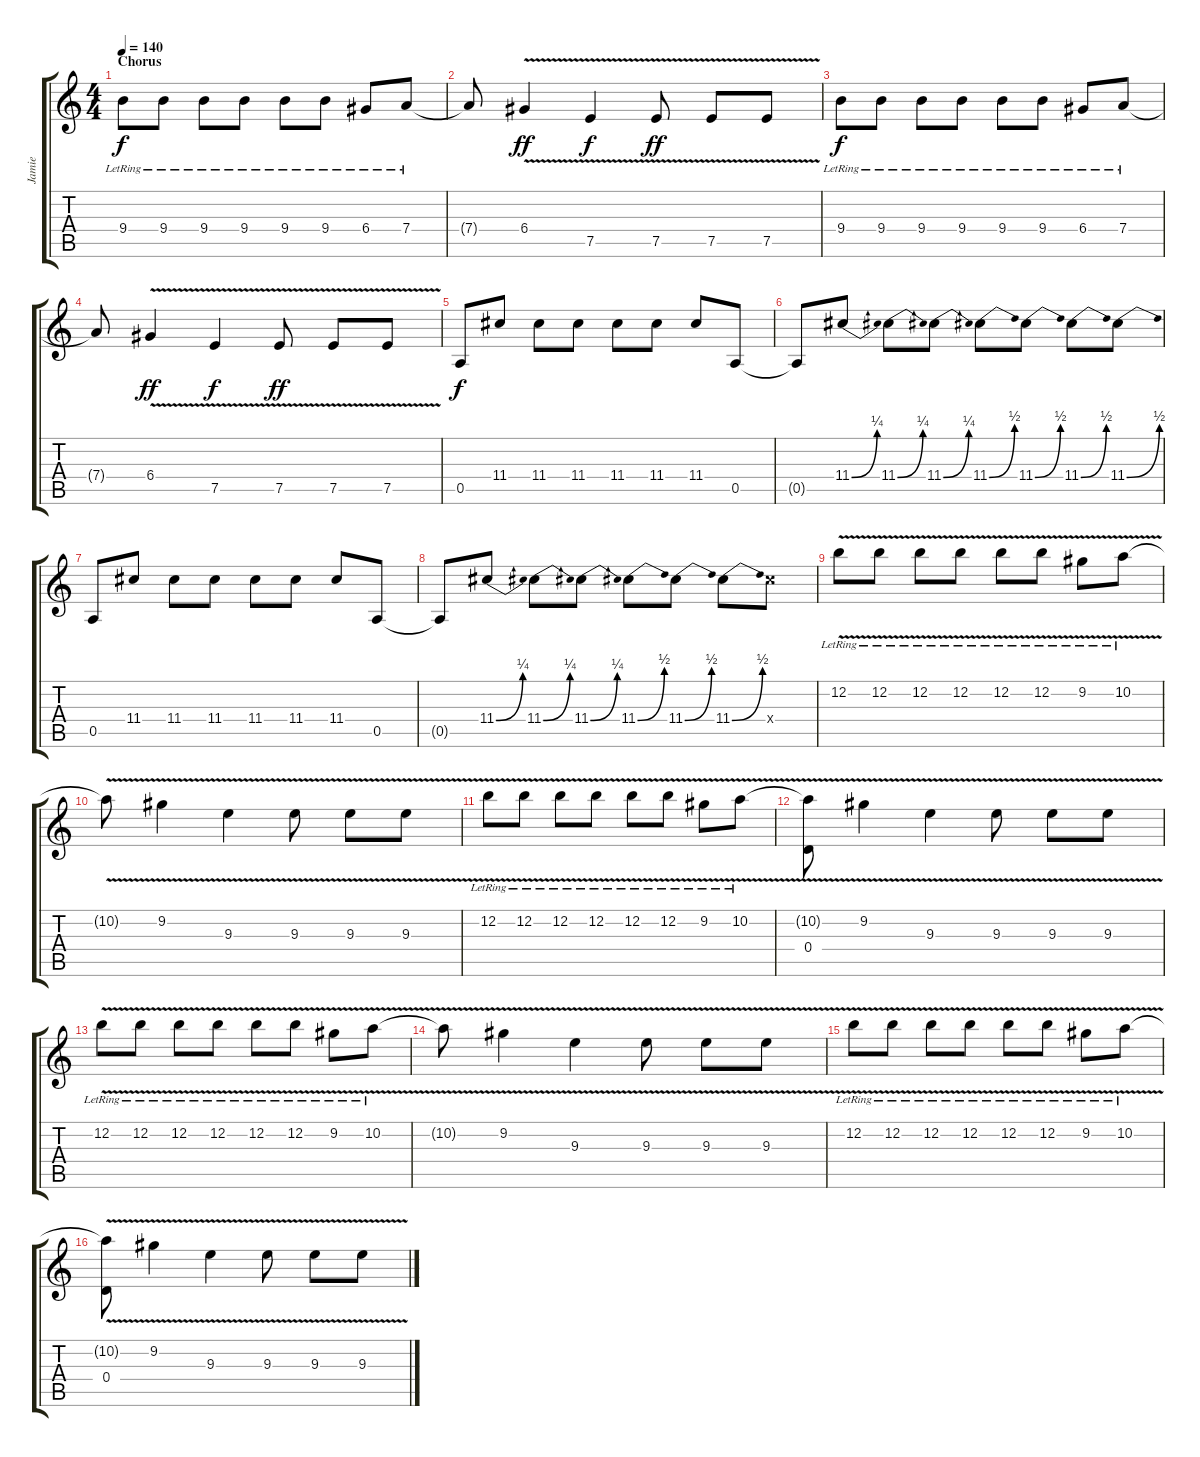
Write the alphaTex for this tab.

\track ("Jamie" "Jamie") {instrument electricguitarjazz}
\staff {score tabs}
\tuning (E4 B3 G3 D3 A2 E2) {hide}
\ts (4 4)
\section ("" "Chorus")
\tempo 140
\clef g2
\ks c
9.4{lr}.8{dy f volume 16} 9.4{lr}.8 9.4{lr}.8 9.4{lr}.8 9.4{lr}.8 9.4{lr}.8 6.4{lr}.8 7.4{lr}.8 |
7.4{t}.8 6.4{v}.4{dy ff} 7.5{v}.4{dy f} 7.5{v}.8{dy ff} 7.5{v}.8 7.5{v}.8 |
9.4{lr}.8{dy f} 9.4{lr}.8 9.4{lr}.8 9.4{lr}.8 9.4{lr}.8 9.4{lr}.8 6.4{lr}.8 7.4{lr}.8 |
7.4{t}.8 6.4{v}.4{dy ff} 7.5{v}.4{dy f} 7.5{v}.8{dy ff} 7.5{v}.8 7.5{v}.8 |
0.5.8{dy f} 11.4.8 11.4.8 11.4.8 11.4.8 11.4.8 11.4.8 0.5.8 |
0.5{t}.8 11.4{be (bend 0 0 60 1)}.8 11.4{be (bend 0 0 60 1)}.8 11.4{be (bend 0 0 60 1)}.8 11.4{be (bend 0 0 60 2)}.8 11.4{be (bend 0 0 60 2)}.8 11.4{be (bend 0 0 60 2)}.8 11.4{be (bend 0 0 60 2)}.8 |
0.5.8 11.4.8 11.4.8 11.4.8 11.4.8 11.4.8 11.4.8 0.5.8 |
0.5{t}.8 11.4{be (bend 0 0 60 1)}.8 11.4{be (bend 0 0 60 1)}.8 11.4{be (bend 0 0 60 1)}.8 11.4{be (bend 0 0 60 2)}.8 11.4{be (bend 0 0 60 2)}.8 11.4{be (bend 0 0 60 2)}.8 11.4{x}.8 |
12.2{v lr}.8{volume 16 instrument overdrivenguitar} 12.2{v lr}.8 12.2{v lr}.8 12.2{v lr}.8 12.2{v lr}.8 12.2{v lr}.8 9.2{v lr}.8 10.2{v lr}.8 |
10.2{t}.8 9.2{v}.4 9.3{v}.4 9.3{v}.8 9.3{v}.8 9.3{v}.8 |
12.2{v lr}.8 12.2{v lr}.8 12.2{v lr}.8 12.2{v lr}.8 12.2{v lr}.8 12.2{v lr}.8 9.2{v lr}.8 10.2{v lr}.8 |
(10.2{t} 0.4).8 9.2{v}.4 9.3{v}.4 9.3{v}.8 9.3{v}.8 9.3{v}.8 |
12.2{v lr}.8 12.2{v lr}.8 12.2{v lr}.8 12.2{v lr}.8 12.2{v lr}.8 12.2{v lr}.8 9.2{v lr}.8 10.2{v lr}.8 |
10.2{t}.8 9.2{v}.4 9.3{v}.4 9.3{v}.8 9.3{v}.8 9.3{v}.8 |
12.2{v lr}.8 12.2{v lr}.8 12.2{v lr}.8 12.2{v lr}.8 12.2{v lr}.8 12.2{v lr}.8 9.2{v lr}.8 10.2{v lr}.8 |
(10.2{t} 0.4).8 9.2{v}.4 9.3{v}.4 9.3{v}.8 9.3{v}.8 9.3{v}.8
